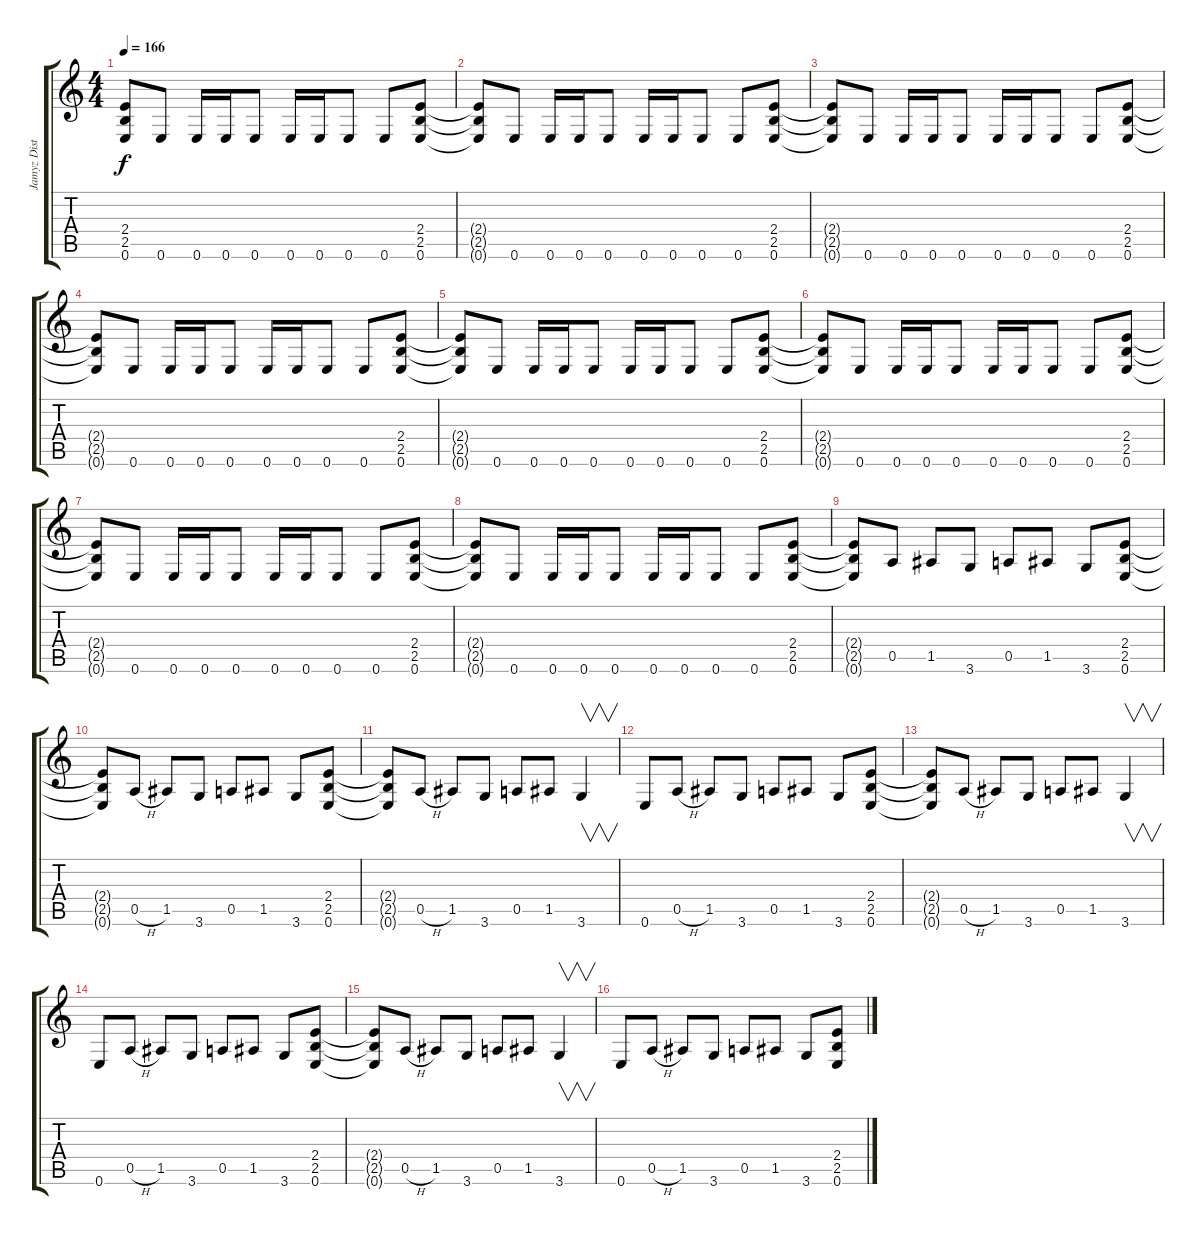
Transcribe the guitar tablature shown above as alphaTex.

\track ("Jamyz Distortion Guitar" "Jamyz Dist") {instrument distortionguitar}
\staff {score tabs}
\tuning (E4 B3 G3 D3 A2 E2) {hide}
\ts (4 4)
\tempo 166
\clef g2
\ks c
(2.4{t} 2.5{t} 0.6{t}).8{dy f} 0.6.8 0.6.16 0.6.16 0.6.8 0.6.16 0.6.16 0.6.8 0.6.8 (2.4 2.5 0.6).8 |
(2.4{t} 2.5{t} 0.6{t}).8 0.6.8 0.6.16 0.6.16 0.6.8 0.6.16 0.6.16 0.6.8 0.6.8 (2.4 2.5 0.6).8 |
(2.4{t} 2.5{t} 0.6{t}).8 0.6.8 0.6.16 0.6.16 0.6.8 0.6.16 0.6.16 0.6.8 0.6.8 (2.4 2.5 0.6).8 |
(2.4{t} 2.5{t} 0.6{t}).8 0.6.8 0.6.16 0.6.16 0.6.8 0.6.16 0.6.16 0.6.8 0.6.8 (2.4 2.5 0.6).8 |
(2.4{t} 2.5{t} 0.6{t}).8 0.6.8 0.6.16 0.6.16 0.6.8 0.6.16 0.6.16 0.6.8 0.6.8 (2.4 2.5 0.6).8 |
(2.4{t} 2.5{t} 0.6{t}).8 0.6.8 0.6.16 0.6.16 0.6.8 0.6.16 0.6.16 0.6.8 0.6.8 (2.4 2.5 0.6).8 |
(2.4{t} 2.5{t} 0.6{t}).8 0.6.8 0.6.16 0.6.16 0.6.8 0.6.16 0.6.16 0.6.8 0.6.8 (2.4 2.5 0.6).8 |
(2.4{t} 2.5{t} 0.6{t}).8 0.6.8 0.6.16 0.6.16 0.6.8 0.6.16 0.6.16 0.6.8 0.6.8 (2.4 2.5 0.6).8 |
(2.4{t} 2.5{t} 0.6{t}).8 0.5.8 1.5.8 3.6.8 0.5.8 1.5.8 3.6.8 (2.4 2.5 0.6).8 |
(2.4{t} 2.5{t} 0.6{t}).8 0.5{h}.8 1.5.8 3.6.8 0.5.8 1.5.8 3.6.8 (2.4 2.5 0.6).8 |
(2.4{t} 2.5{t} 0.6{t}).8 0.5{h}.8 1.5.8 3.6.8 0.5.8 1.5.8 3.6.4{v} |
0.6.8 0.5{h}.8 1.5.8 3.6.8 0.5.8 1.5.8 3.6.8 (2.4 2.5 0.6).8 |
(2.4{t} 2.5{t} 0.6{t}).8 0.5{h}.8 1.5.8 3.6.8 0.5.8 1.5.8 3.6.4{v} |
0.6.8 0.5{h}.8 1.5.8 3.6.8 0.5.8 1.5.8 3.6.8 (2.4 2.5 0.6).8 |
(2.4{t} 2.5{t} 0.6{t}).8 0.5{h}.8 1.5.8 3.6.8 0.5.8 1.5.8 3.6.4{v} |
0.6.8 0.5{h}.8 1.5.8 3.6.8 0.5.8 1.5.8 3.6.8 (2.4 2.5 0.6).8
